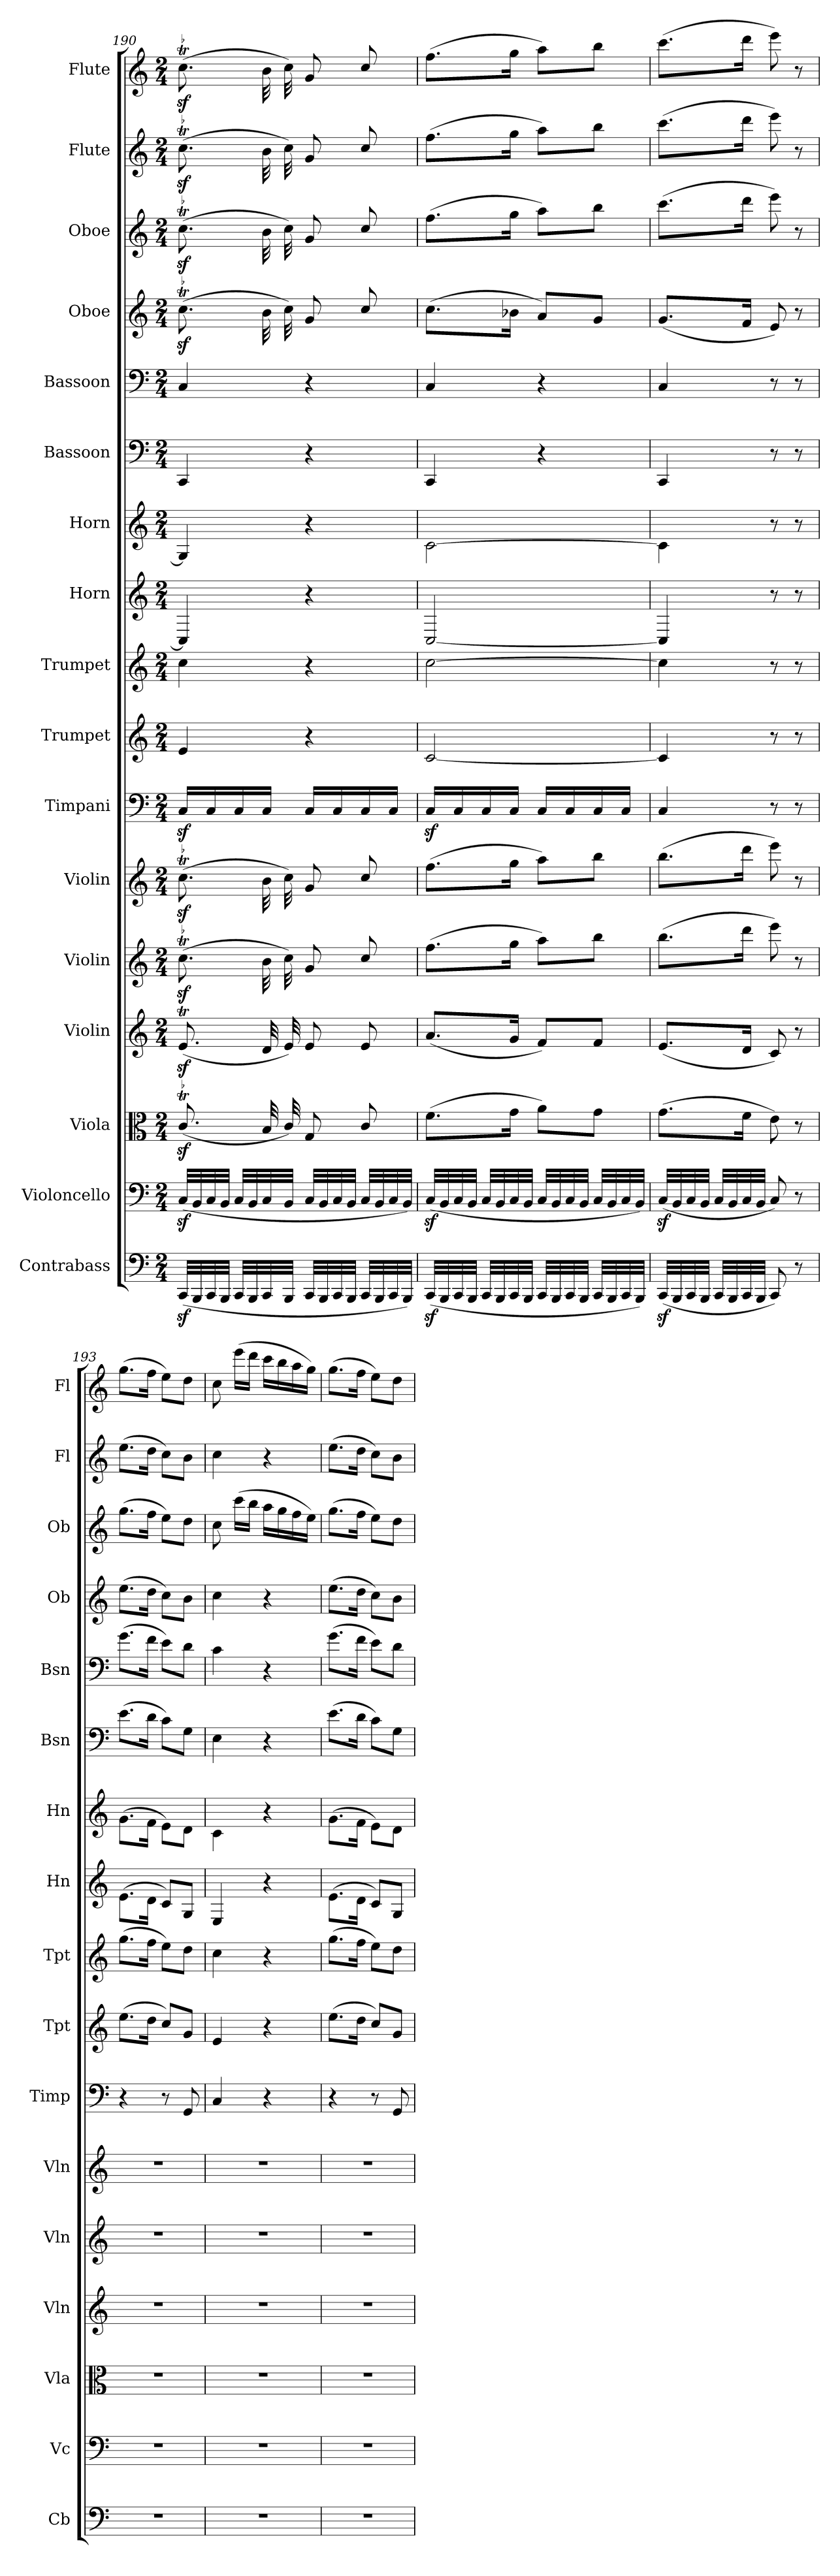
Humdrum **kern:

**kern	**kern	**kern	**kern	**kern	**kern	**kern	**kern	**kern	**kern	**kern	**kern	**kern	**kern	**kern	**kern	**kern
*part17	*part16	*part15	*part14	*part13	*part12	*part11	*part10	*part9	*part8	*part7	*part6	*part5	*part4	*part3	*part2	*part1
*staff17	*staff16	*staff15	*staff14	*staff13	*staff12	*staff11	*staff10	*staff9	*staff8	*staff7	*staff6	*staff5	*staff4	*staff3	*staff2	*staff1
*I"Contrabass	*I"Violoncello	*I"Viola	*I"Violin	*I"Violin	*I"Violin	*I"Timpani	*I"Trumpet	*I"Trumpet	*I"Horn	*I"Horn	*I"Bassoon	*I"Bassoon	*I"Oboe	*I"Oboe	*I"Flute	*I"Flute
*I'Cb	*I'Vc	*I'Vla	*I'Vln	*I'Vln	*I'Vln	*I'Timp	*I'Tpt	*I'Tpt	*I'Hn	*I'Hn	*I'Bsn	*I'Bsn	*I'Ob	*I'Ob	*I'Fl	*I'Fl
*clefF4	*clefF4	*clefC3	*clefG2	*clefG2	*clefG2	*clefF4	*clefG2	*clefG2	*clefG2	*clefG2	*clefF4	*clefF4	*clefG2	*clefG2	*clefG2	*clefG2
*k[]	*k[]	*k[]	*k[]	*k[]	*k[]	*k[]	*k[]	*k[]	*k[]	*k[]	*k[]	*k[]	*k[]	*k[]	*k[]	*k[]
*M2/4	*M2/4	*M2/4	*M2/4	*M2/4	*M2/4	*M2/4	*M2/4	*M2/4	*M2/4	*M2/4	*M2/4	*M2/4	*M2/4	*M2/4	*M2/4	*M2/4
=190	=190	=190	=190	=190	=190	=190	=190	=190	=190	=190	=190	=190	=190	=190	=190	=190
!	!	!LO:TR:acc=-	!	!LO:TR:acc=-	!LO:TR:acc=-	!	!	!	!	!	!	!	!LO:TR:acc=-	!LO:TR:acc=-	!LO:TR:acc=-	!LO:TR:acc=-
(32CCz/LLL	(32Cz/LLL	(8.czt/	(8.ezt/	(8.cczt\	(8.cczt\	16Cz/LL	4e/	4cc\	4C/]	4G/]	4CC/	4C/	(8.cczt\	(8.cczt\	(8.cczt\	(8.cczt\
32BBB/	32BB/	.	.	.	.	.	.	.	.	.	.	.	.	.	.	.
32CC/	32C/	.	.	.	.	16C/	.	.	.	.	.	.	.	.	.	.
32BBB/JJJ	32BB/JJJ	.	.	.	.	.	.	.	.	.	.	.	.	.	.	.
32CC/LLL	32C/LLL	.	.	.	.	16C/	.	.	.	.	.	.	.	.	.	.
32BBB/	32BB/	.	.	.	.	.	.	.	.	.	.	.	.	.	.	.
32CC/	32C/	32B/	32d/	32b\	32b\	16C/JJ	.	.	.	.	.	.	32b\	32b\	32b\	32b\
32BBB/JJJ	32BB/JJJ	32c/)	32e/)	32cc\)	32cc\)	.	.	.	.	.	.	.	32cc\)	32cc\)	32cc\)	32cc\)
32CC/LLL	32C/LLL	8G/	8e/	8g/	8g/	16C/LL	4r	4r	4r	4r	4r	4r	8g/	8g/	8g/	8g/
32BBB/	32BB/	.	.	.	.	.	.	.	.	.	.	.	.	.	.	.
32CC/	32C/	.	.	.	.	16C/	.	.	.	.	.	.	.	.	.	.
32BBB/JJJ	32BB/JJJ	.	.	.	.	.	.	.	.	.	.	.	.	.	.	.
32CC/LLL	32C/LLL	8c/	8e/	8cc/	8cc/	16C/	.	.	.	.	.	.	8cc/	8cc/	8cc/	8cc/
32BBB/	32BB/	.	.	.	.	.	.	.	.	.	.	.	.	.	.	.
32CC/	32C/	.	.	.	.	16C/JJ	.	.	.	.	.	.	.	.	.	.
32BBB/JJJ)	32BB/JJJ)	.	.	.	.	.	.	.	.	.	.	.	.	.	.	.
=191	=191	=191	=191	=191	=191	=191	=191	=191	=191	=191	=191	=191	=191	=191	=191	=191
(32CCz/LLL	(32Cz/LLL	(8.f\L	(8.a/L	(8.ff\L	(8.ff\L	16Cz/LL	[2c/	[2cc\	[2C/	[2c\	4CC/	4C/	(8.cc\L	(8.ff\L	(8.ff\L	(8.ff\L
32BBB/	32BB/	.	.	.	.	.	.	.	.	.	.	.	.	.	.	.
32CC/	32C/	.	.	.	.	16C/	.	.	.	.	.	.	.	.	.	.
32BBB/JJJ	32BB/JJJ	.	.	.	.	.	.	.	.	.	.	.	.	.	.	.
32CC/LLL	32C/LLL	.	.	.	.	16C/	.	.	.	.	.	.	.	.	.	.
32BBB/	32BB/	.	.	.	.	.	.	.	.	.	.	.	.	.	.	.
32CC/	32C/	16g\Jk	16g/Jk	16gg\Jk	16gg\Jk	16C/JJ	.	.	.	.	.	.	16b-X\Jk	16gg\Jk	16gg\Jk	16gg\Jk
32BBB/JJJ	32BB/JJJ	.	.	.	.	.	.	.	.	.	.	.	.	.	.	.
32CC/LLL	32C/LLL	8a\L)	8f/L)	8aa\L)	8aa\L)	16C/LL	.	.	.	.	4r	4r	8a/L)	8aa\L)	8aa\L)	8aa\L)
32BBB/	32BB/	.	.	.	.	.	.	.	.	.	.	.	.	.	.	.
32CC/	32C/	.	.	.	.	16C/	.	.	.	.	.	.	.	.	.	.
32BBB/JJJ	32BB/JJJ	.	.	.	.	.	.	.	.	.	.	.	.	.	.	.
32CC/LLL	32C/LLL	8g\J	8f/J	8bb\J	8bb\J	16C/	.	.	.	.	.	.	8g/J	8bb\J	8bb\J	8bb\J
32BBB/	32BB/	.	.	.	.	.	.	.	.	.	.	.	.	.	.	.
32CC/	32C/	.	.	.	.	16C/JJ	.	.	.	.	.	.	.	.	.	.
32BBB/JJJ)	32BB/JJJ)	.	.	.	.	.	.	.	.	.	.	.	.	.	.	.
=192	=192	=192	=192	=192	=192	=192	=192	=192	=192	=192	=192	=192	=192	=192	=192	=192
(32CCz/LLL	(32Cz/LLL	(8.g\L	(8.e/L	(8.bb\L	(8.bb\L	4C/	4c/]	4cc\]	4C/]	4c\]	4CC/	4C/	(8.g/L	(8.ccc\L	(8.ccc\L	(8.ccc\L
32BBB/	32BB/	.	.	.	.	.	.	.	.	.	.	.	.	.	.	.
32CC/	32C/	.	.	.	.	.	.	.	.	.	.	.	.	.	.	.
32BBB/JJJ	32BB/JJJ	.	.	.	.	.	.	.	.	.	.	.	.	.	.	.
32CC/LLL	32C/LLL	.	.	.	.	.	.	.	.	.	.	.	.	.	.	.
32BBB/	32BB/	.	.	.	.	.	.	.	.	.	.	.	.	.	.	.
32CC/	32C/	16f\Jk	16d/Jk	16ddd\Jk	16ddd\Jk	.	.	.	.	.	.	.	16f/Jk	16ddd\Jk	16ddd\Jk	16ddd\Jk
32BBB/JJJ	32BB/JJJ	.	.	.	.	.	.	.	.	.	.	.	.	.	.	.
8CC/)	8C/)	8e\)	8c/)	8eee\)	8eee\)	8r	8r	8r	8r	8r	8r	8r	8e/)	8eee\)	8eee\)	8eee\)
8r	8r	8r	8r	8r	8r	8r	8r	8r	8r	8r	8r	8r	8r	8r	8r	8r
=193	=193	=193	=193	=193	=193	=193	=193	=193	=193	=193	=193	=193	=193	=193	=193	=193
2r	2r	2r	2r	2r	2r	4r	(8.ee\L	(8.gg\L	(8.e\L	(8.g\L	(8.e\L	(8.g\L	(8.ee\L	(8.gg\L	(8.ee\L	(8.gg\L
.	.	.	.	.	.	.	16dd\Jk	16ff\Jk	16d\Jk	16f\Jk	16d\Jk	16f\Jk	16dd\Jk	16ff\Jk	16dd\Jk	16ff\Jk
.	.	.	.	.	.	8r	8cc/L)	8ee\L)	8c/L)	8e\L)	8c\L)	8e\L)	8cc\L)	8ee\L)	8cc\L)	8ee\L)
.	.	.	.	.	.	8GG/	8g/J	8dd\J	8G/J	8d\J	8G\J	8d\J	8b\J	8dd\J	8b\J	8dd\J
=194	=194	=194	=194	=194	=194	=194	=194	=194	=194	=194	=194	=194	=194	=194	=194	=194
2r	2r	2r	2r	2r	2r	4C/	4e/	4cc\	4E/	4c\	4E\	4c\	4cc\	8cc\	4cc\	8cc\
.	.	.	.	.	.	.	.	.	.	.	.	.	.	(16ccc\LL	.	(16eee\LL
.	.	.	.	.	.	.	.	.	.	.	.	.	.	16bb\JJ	.	16ddd\JJ
.	.	.	.	.	.	4r	4r	4r	4r	4r	4r	4r	4r	16aa\LL	4r	16ccc\LL
.	.	.	.	.	.	.	.	.	.	.	.	.	.	16gg\	.	16bb\
.	.	.	.	.	.	.	.	.	.	.	.	.	.	16ff\	.	16aa\
.	.	.	.	.	.	.	.	.	.	.	.	.	.	16ee\JJ)	.	16gg\JJ)
=195	=195	=195	=195	=195	=195	=195	=195	=195	=195	=195	=195	=195	=195	=195	=195	=195
2r	2r	2r	2r	2r	2r	4r	(8.ee\L	(8.gg\L	(8.e\L	(8.g\L	(8.e\L	(8.g\L	(8.ee\L	(8.gg\L	(8.ee\L	(8.gg\L
.	.	.	.	.	.	.	16dd\Jk	16ff\Jk	16d\Jk	16f\Jk	16d\Jk	16f\Jk	16dd\Jk	16ff\Jk	16dd\Jk	16ff\Jk
.	.	.	.	.	.	8r	8cc/L)	8ee\L)	8c/L)	8e\L)	8c\L)	8e\L)	8cc\L)	8ee\L)	8cc\L)	8ee\L)
.	.	.	.	.	.	8GG/	8g/J	8dd\J	8G/J	8d\J	8G\J	8d\J	8b\J	8dd\J	8b\J	8dd\J
=	=	=	=	=	=	=	=	=	=	=	=	=	=	=	=	=
*-	*-	*-	*-	*-	*-	*-	*-	*-	*-	*-	*-	*-	*-	*-	*-	*-
